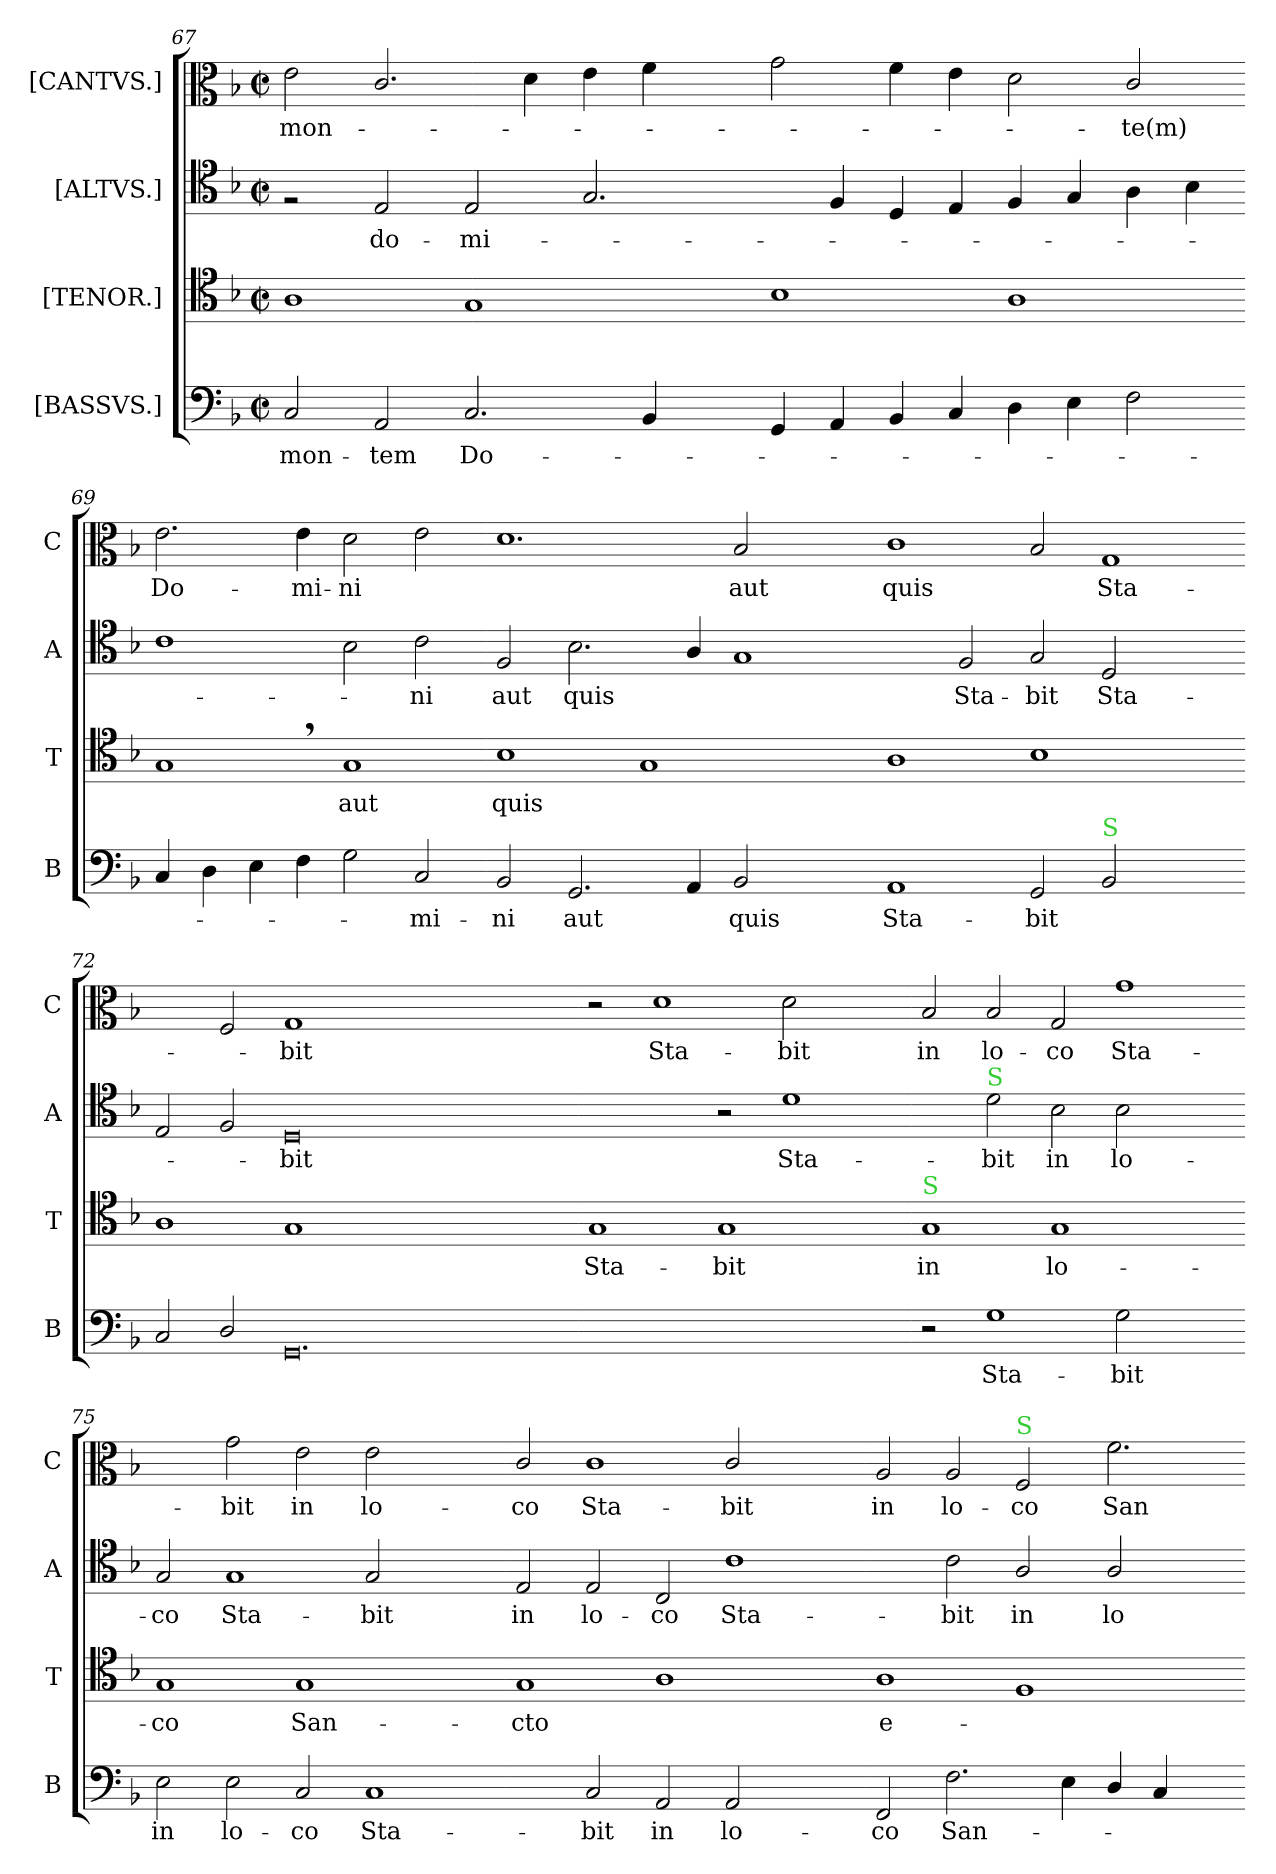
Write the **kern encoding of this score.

**kern	**text	**kern	**text	**kern	**text	**kern	**text
*part4	*part4	*part3	*part3	*part2	*part2	*part1	*part1
*staff4	*staff4	*staff3	*staff3	*staff2	*staff2	*staff1	*staff1
*I"[BASSVS.]	*	*I"[TENOR.]	*	*I"[ALTVS.]	*	*I"[CANTVS.]	*
*I'B	*	*I'T	*	*I'A	*	*I'C	*
*clefF4	*	*clefC4	*	*clefC4	*	*clefC3	*
*k[b-]	*	*k[b-]	*	*k[b-]	*	*k[b-]	*
*M2/1	*	*M2/1	*	*M2/1	*	*M2/1	*
*met(c|)	*	*met(c|)	*	*met(c|)	*	*met(c|)	*
=67	=67	=67	=67	=67	=67	=67	=67
2C/	mon-	1A	.	2rF	.	2e\	mon-
!	!	!	!	!	!LO:LY:i	!	!
2AA/	-tem	.	.	2E/	do-	2.c/	.
!	!	!	!	!	!LO:LY:i	!	!
2.C/	Do-	1G	.	2E/	-mi-	.	.
.	.	.	.	.	.	4d\	.
.	.	.	.	2.G/	.	4e\	.
4BB-/	.	.	.	.	.	4f\	.
4ryy	.	4ryy	.	.	.	4ryy	.
=68-	=68-	=68-	=68-	=68-	=68-	=68-	=68-
4GG/	.	1B-	.	4ryy	.	2g\	.
4AA/	.	.	.	4F/	.	.	.
4BB-/	.	.	.	4D/	.	4f\	.
4C/	.	.	.	4E/	.	4e\	.
4D\	.	1A	.	4F/	.	2d\	.
4E\	.	.	.	4G/	.	.	.
2F\	.	.	.	4A\	.	2c/	-te(m)
.	.	.	.	4B-\	.	.	.
=69-	=69-	=69-	=69-	=69-	=69-	=69-	=69-
4C/	.	1G,<	.	1c	.	2.e\	Do-
4D\	.	.	.	.	.	.	.
4E\	.	.	.	.	.	.	.
4F\	.	.	.	.	.	4e\	-mi-
2G\	.	1G	aut	2B-\	.	2d\	-ni
!	!	!	!	!	!LO:LY:i	!	!
2C/	-mi-	.	.	2c\	-ni	2e\	.
=70-	=70-	=70-	=70-	=70-	=70-	=70-	=70-
2BB-/	-ni	1B-	quis	2F/	aut	1.d	.
2.GG/	aut	.	.	2.B-\	quis	.	.
.	.	1G	.	.	.	.	.
4AA/	.	.	.	4A/	.	.	.
2BB-/	quis	.	.	1G/	.	2B-/	aut
2ryy	.	2ryy	.	.	.	2ryy	.
=71-	=71-	=71-	=71-	=71-	=71-	=71-	=71-
1AA	Sta-	1A	.	2ryy	.	1c	quis
.	.	.	.	2F/	Sta-	.	.
2GG/	bit	1B-	.	2G/	-bit	2B-/	.
!LO:TX:a:color=limegreen:t=S	!	!	!	!	!	!	!
!	!	!	!	!	!LO:LY:i	!	!
2BB-/	.	.	.	2D/	Sta-	1G/	Sta-
2ryy	.	2ryy	.	2ryy	.	.	.
=72-	=72-	=72-	=72-	=72-	=72-	=72-	=72-
2C/	.	1A	.	2E/	.	2ryy	.
2D/	.	.	.	2F/	.	2F/	.
!	!	!	!	!	!LO:LY:i	!	!
0.GG	.	1G	.	0D	-bit	1G	-bit
.	.	0ryy	.	.	.	0ryy	.
.	.	.	.	1ryy	.	.	.
=73-	=73-	=73-	=73-	=73-	=73-	=73-	=73-
0ryy	.	1G	Sta-	1ryy	.	2r	.
.	.	.	.	.	.	1d	Sta-
.	.	1G	-bit	2r	.	.	.
.	.	.	.	1d\	Sta-	2d\	-bit
2ryy	.	2ryy	.	.	.	2ryy	.
=74-	=74-	=74-	=74-	=74-	=74-	=74-	=74-
!	!	!LO:TX:a:color=limegreen:t=S	!	!	!	!	!
2r	.	1G	in	2ryy	.	2B-/	in
!	!	!	!	!LO:TX:a:color=limegreen:t=S	!	!	!
1G	Sta-	.	.	2d\	-bit	2B-/	lo-
.	.	1G	lo-	2B-\	in	2G/	-co
!	!	!	!	!	!	!	!LO:LY:i
2G\	-bit	.	.	2B-\	lo-	1g\	Sta-
2ryy	.	2ryy	.	2ryy	.	.	.
=75-	=75-	=75-	=75-	=75-	=75-	=75-	=75-
2E\	in	1G	-co	2G/	-co	2ryy	.
!	!	!	!	!	!LO:LY:i	!	!LO:LY:i
2E\	lo-	.	.	1G	Sta-	2g\	-bit
!	!	!	!	!	!	!	!LO:LY:i
2C/	-co	1G	San-	.	.	2e\	in
!	!LO:LY:i	!	!	!	!LO:LY:i	!	!LO:LY:i
1C/	Sta-	.	.	2G/	-bit	2e\	lo-
.	.	2ryy	.	2ryy	.	2ryy	.
=76-	=76-	=76-	=76-	=76-	=76-	=76-	=76-
!	!	!	!	!	!LO:LY:i	!	!LO:LY:i
2ryy	.	1G	-cto	2E/	in	2c/	-co
!	!LO:LY:i	!	!	!	!LO:LY:i	!	!LO:LY:i
2C/	-bit	.	.	2E/	lo-	1c	Sta-
!	!LO:LY:i	!	!	!	!LO:LY:i	!	!
2AA/	in	1A	.	2C/	-co	.	.
!	!LO:LY:i	!	!	!	!LO:LY:i	!	!LO:LY:i
2AA/	lo-	.	.	1c\	Sta-	2c/	-bit
2ryy	.	2ryy	.	.	.	2ryy	.
=77-	=77-	=77-	=77-	=77-	=77-	=77-	=77-
!	!LO:LY:i	!	!	!	!	!	!LO:LY:i
2FF/	-co	1A	e-	2ryy	.	2A/	in
!	!	!	!	!	!LO:LY:i	!	!LO:LY:i
2.F\	San-	.	.	2c\	-bit	2A/	lo-
!	!	!	!	!	!	!LO:TX:a:color=limegreen:t=S	!
!	!	!	!	!	!LO:LY:i	!	!LO:LY:i
.	.	1F	.	2A/	in	2F/	-co
4E\	.	.	.	.	.	.	.
!	!	!	!	!	!LO:LY:i	!	!
4D/	.	.	.	2A/	lo-	2.f\	San-
4C/	.	.	.	.	.	.	.
4ryy	.	4ryy	.	4ryy	.	.	.
=-	=-	=-	=-	=-	=-	=-	=-
*-	*-	*-	*-	*-	*-	*-	*-
